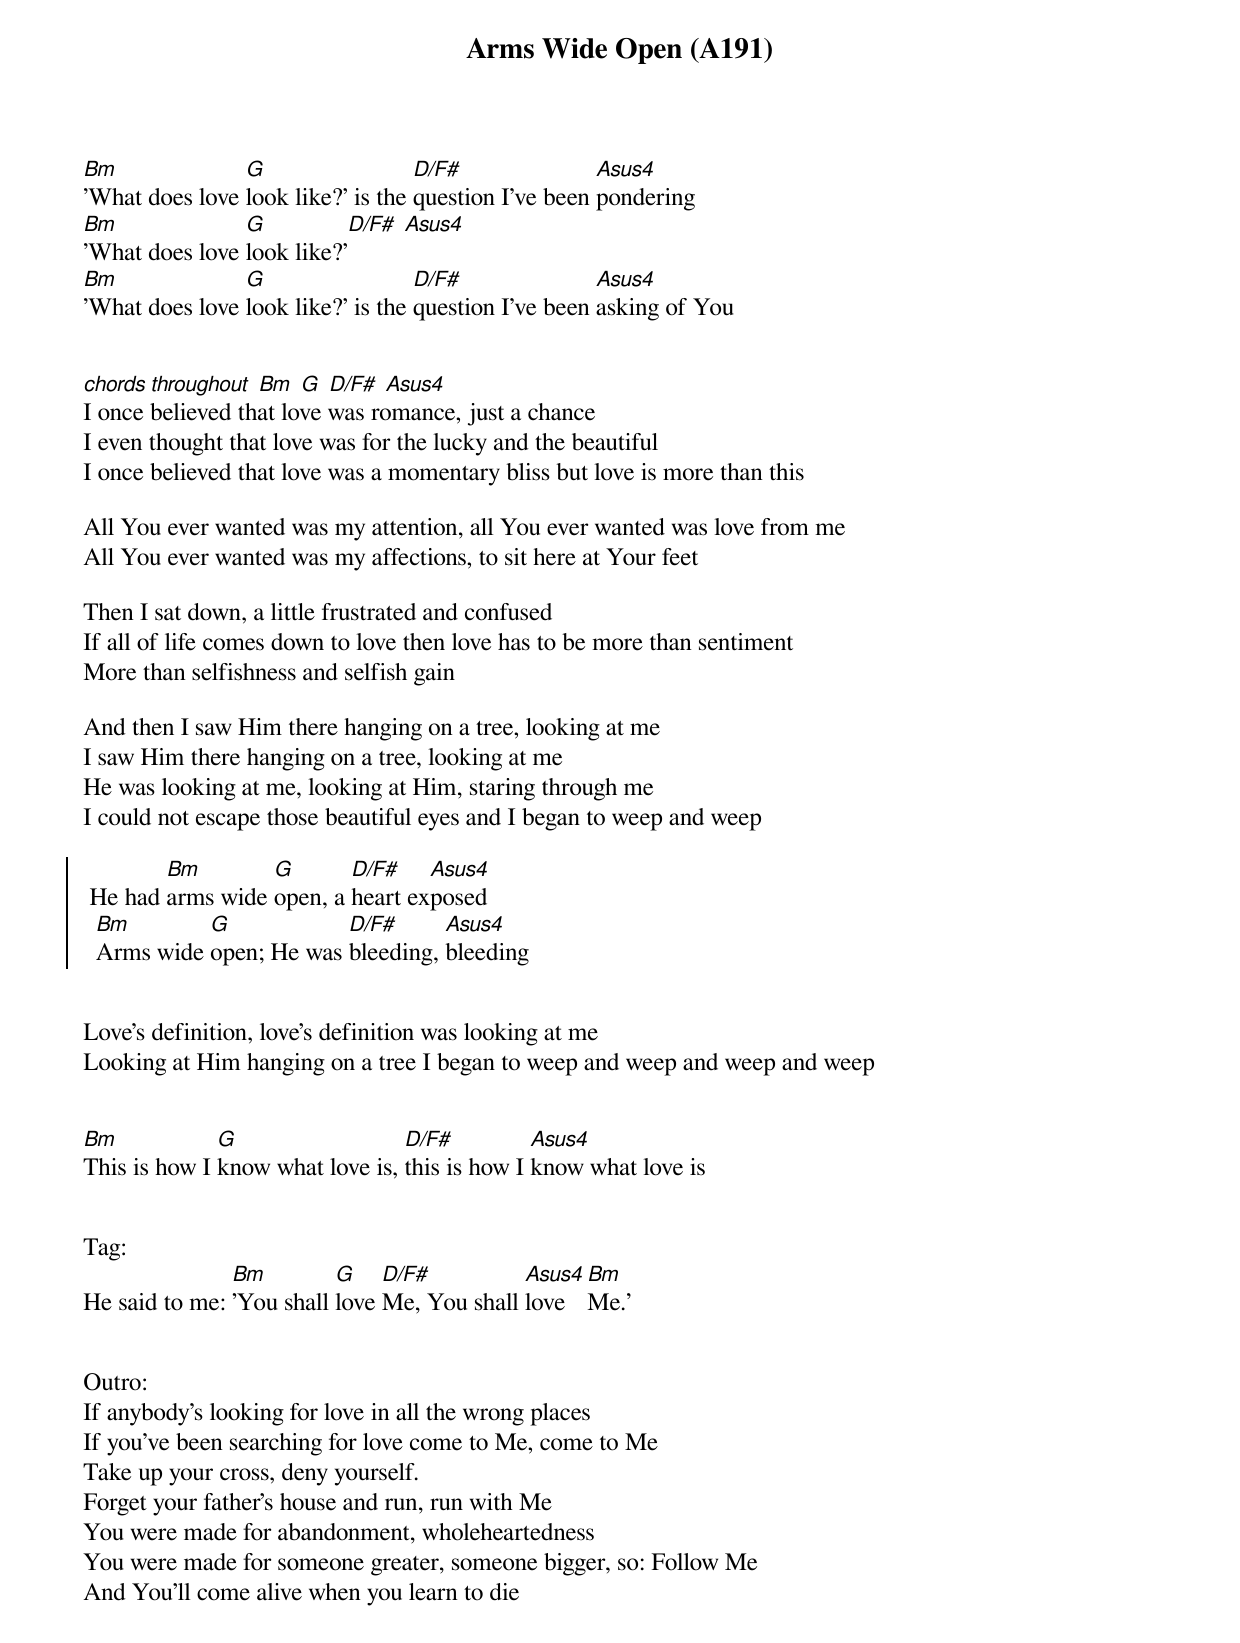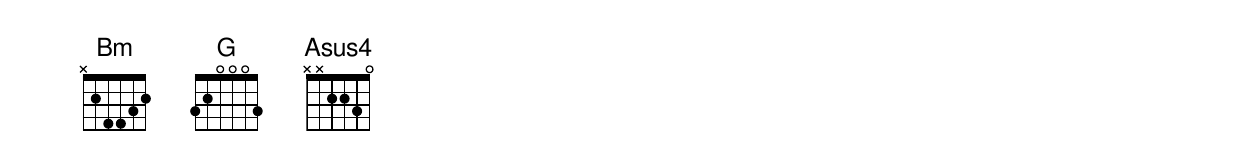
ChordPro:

{title: Arms Wide Open (A191)}
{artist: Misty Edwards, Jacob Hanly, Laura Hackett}

[Bm]'What does love [G]look like?' is the [D/F#]question I've been [Asus4]pondering
[Bm]'What does love [G]look like?'[D/F#] [Asus4]
[Bm]'What does love [G]look like?' is the [D/F#]question I've been [Asus4]asking of You


[chords throughout] [Bm] [G] [D/F#] [Asus4]
I once believed that love was romance, just a chance
I even thought that love was for the lucky and the beautiful
I once believed that love was a momentary bliss but love is more than this

All You ever wanted was my attention, all You ever wanted was love from me
All You ever wanted was my affections, to sit here at Your feet

Then I sat down, a little frustrated and confused
If all of life comes down to love then love has to be more than sentiment
More than selfishness and selfish gain

And then I saw Him there hanging on a tree, looking at me
I saw Him there hanging on a tree, looking at me
He was looking at me, looking at Him, staring through me
I could not escape those beautiful eyes and I began to weep and weep

{soc}
 He had [Bm]arms wide [G]open, a [D/F#]heart ex[Asus4]posed
  [Bm]Arms wide [G]open; He was [D/F#]bleeding, [Asus4]bleeding
 {eoc}


Love's definition, love's definition was looking at me
Looking at Him hanging on a tree I began to weep and weep and weep and weep


[Bm]This is how I [G]know what love is, [D/F#]this is how I [Asus4]know what love is


Tag:
He said to me: [Bm]'You shall [G]love [D/F#]Me, You shall [Asus4]love [Bm]Me.'


Outro:
If anybody's looking for love in all the wrong places
If you've been searching for love come to Me, come to Me
Take up your cross, deny yourself.
Forget your father's house and run, run with Me
You were made for abandonment, wholeheartedness
You were made for someone greater, someone bigger, so: Follow Me
And You'll come alive when you learn to die
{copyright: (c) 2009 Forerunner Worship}
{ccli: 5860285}
